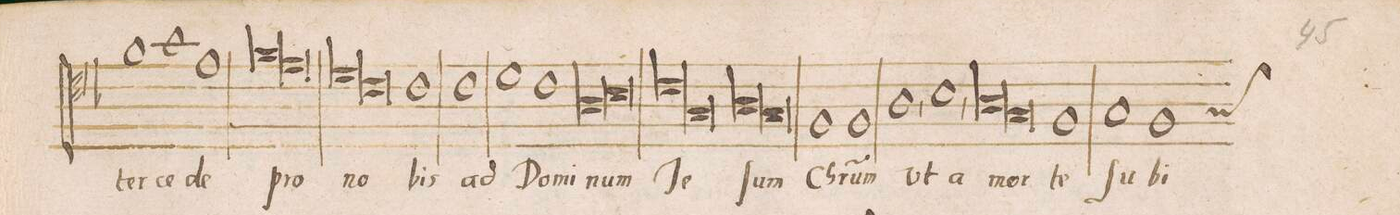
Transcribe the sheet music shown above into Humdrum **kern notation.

**kern	**text
*I"TENOR	*
*clefC4	*
*k[b-]	*
*met(c|)	*
*M2/1	*
1f	-ter-
1g	-ce-
=12	=12
1e	-de
*lig	*
1f	pro
=13	=13
1e	.
*Xlig	*
*lig	*
1d	no-
=14	=14
1c	.
*Xlig	*
1c	-bis
=15	=15
1c	ad
1d	Do-
=16	=16
1c	-mi-
*lig	*
1A	-num
=17	=17
1B-	.
*Xlig	*
*lig	*
1c	Je-
=18	=18
1G	.
*Xlig	*
*lig	*
1A	-ſum
=19	=19
1G	.
*Xlig	*
1F	Chr(is-
=20	=20
1F	-t)um
1A,	Vt
=21	=21
1B-,	a
*lig	*
1A	mor-
=22	=22
1G	.
*Xlig	*
1F	-te
=23	=23
1G	ſu-
1F	-bi-
=24	=24
*-	*-
